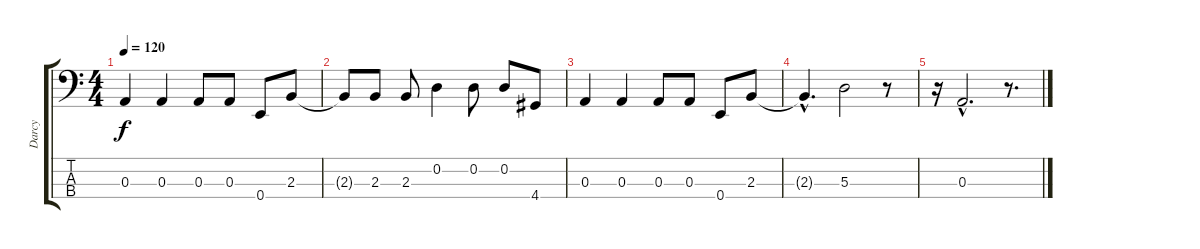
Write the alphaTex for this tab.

\track ("Darcy" "Darcy") {instrument electricbasspick}
\staff {score tabs}
\tuning (G2 D2 A1 E1) {hide}
\ts (4 4)
\tempo 120
\clef f4
\ks c
0.3.4{dy f} 0.3.4 0.3.8 0.3.8 0.4.8 2.3.8 |
2.3{t}.8 2.3.8 2.3.8 0.2.4 0.2.8 0.2.8 4.4.8 |
0.3.4 0.3.4 0.3.8 0.3.8 0.4.8 2.3.8 |
2.3{hac t}.4{d} 5.3.2 r.8 |
r.16 0.3{hac}.2{d} r.8{d}
